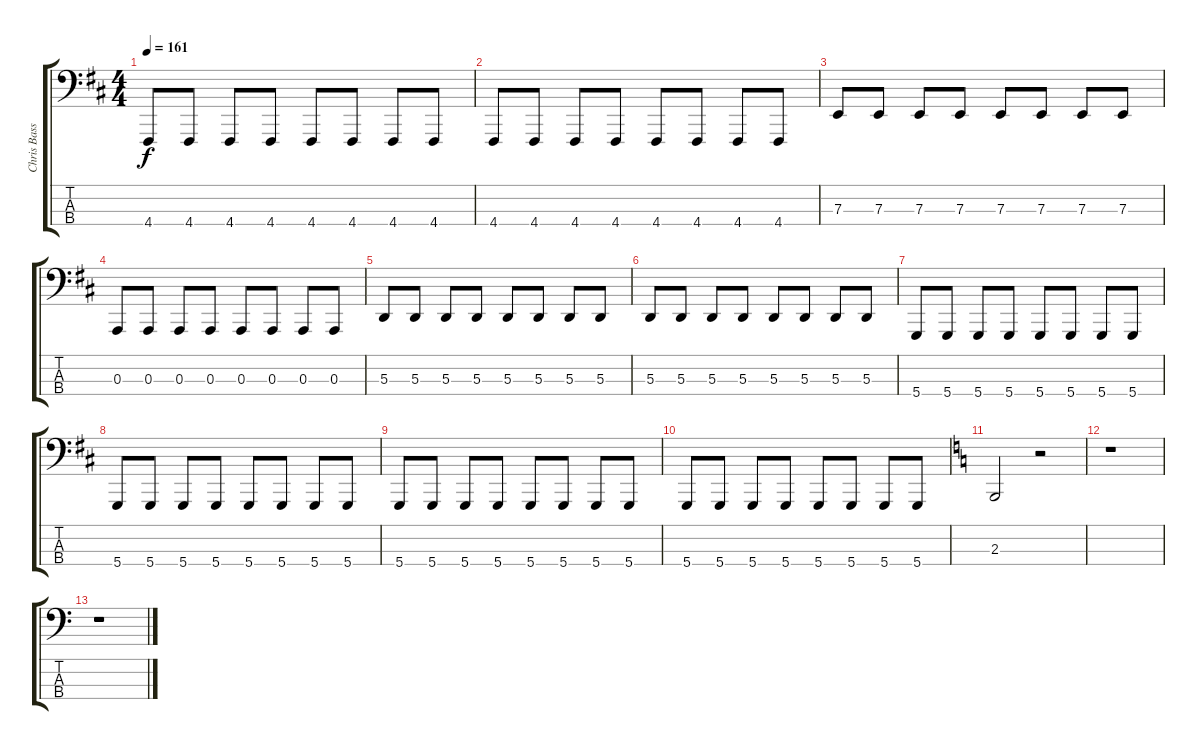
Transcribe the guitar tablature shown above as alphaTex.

\track ("Chris Bass Effect" "Chris Bass") {instrument lead2sawtooth}
\staff {score tabs}
\tuning (G2 D2 A1 D1) {hide}
\ts (4 4)
\tempo 161
\clef f4
\ks d
4.4.8{dy f} 4.4.8 4.4.8 4.4.8 4.4.8 4.4.8 4.4.8 4.4.8 |
4.4.8 4.4.8 4.4.8 4.4.8 4.4.8 4.4.8 4.4.8 4.4.8 |
7.3.8 7.3.8 7.3.8 7.3.8 7.3.8 7.3.8 7.3.8 7.3.8 |
0.3.8 0.3.8 0.3.8 0.3.8 0.3.8 0.3.8 0.3.8 0.3.8 |
5.3.8 5.3.8 5.3.8 5.3.8 5.3.8 5.3.8 5.3.8 5.3.8 |
5.3.8 5.3.8 5.3.8 5.3.8 5.3.8 5.3.8 5.3.8 5.3.8 |
5.4.8 5.4.8 5.4.8 5.4.8 5.4.8 5.4.8 5.4.8 5.4.8 |
5.4.8 5.4.8 5.4.8 5.4.8 5.4.8 5.4.8 5.4.8 5.4.8 |
5.4.8 5.4.8 5.4.8 5.4.8 5.4.8 5.4.8 5.4.8 5.4.8 |
5.4.8 5.4.8 5.4.8 5.4.8 5.4.8 5.4.8 5.4.8 5.4.8 |
\ks c
2.3.2 r.2 |
r.1 |
r.1
